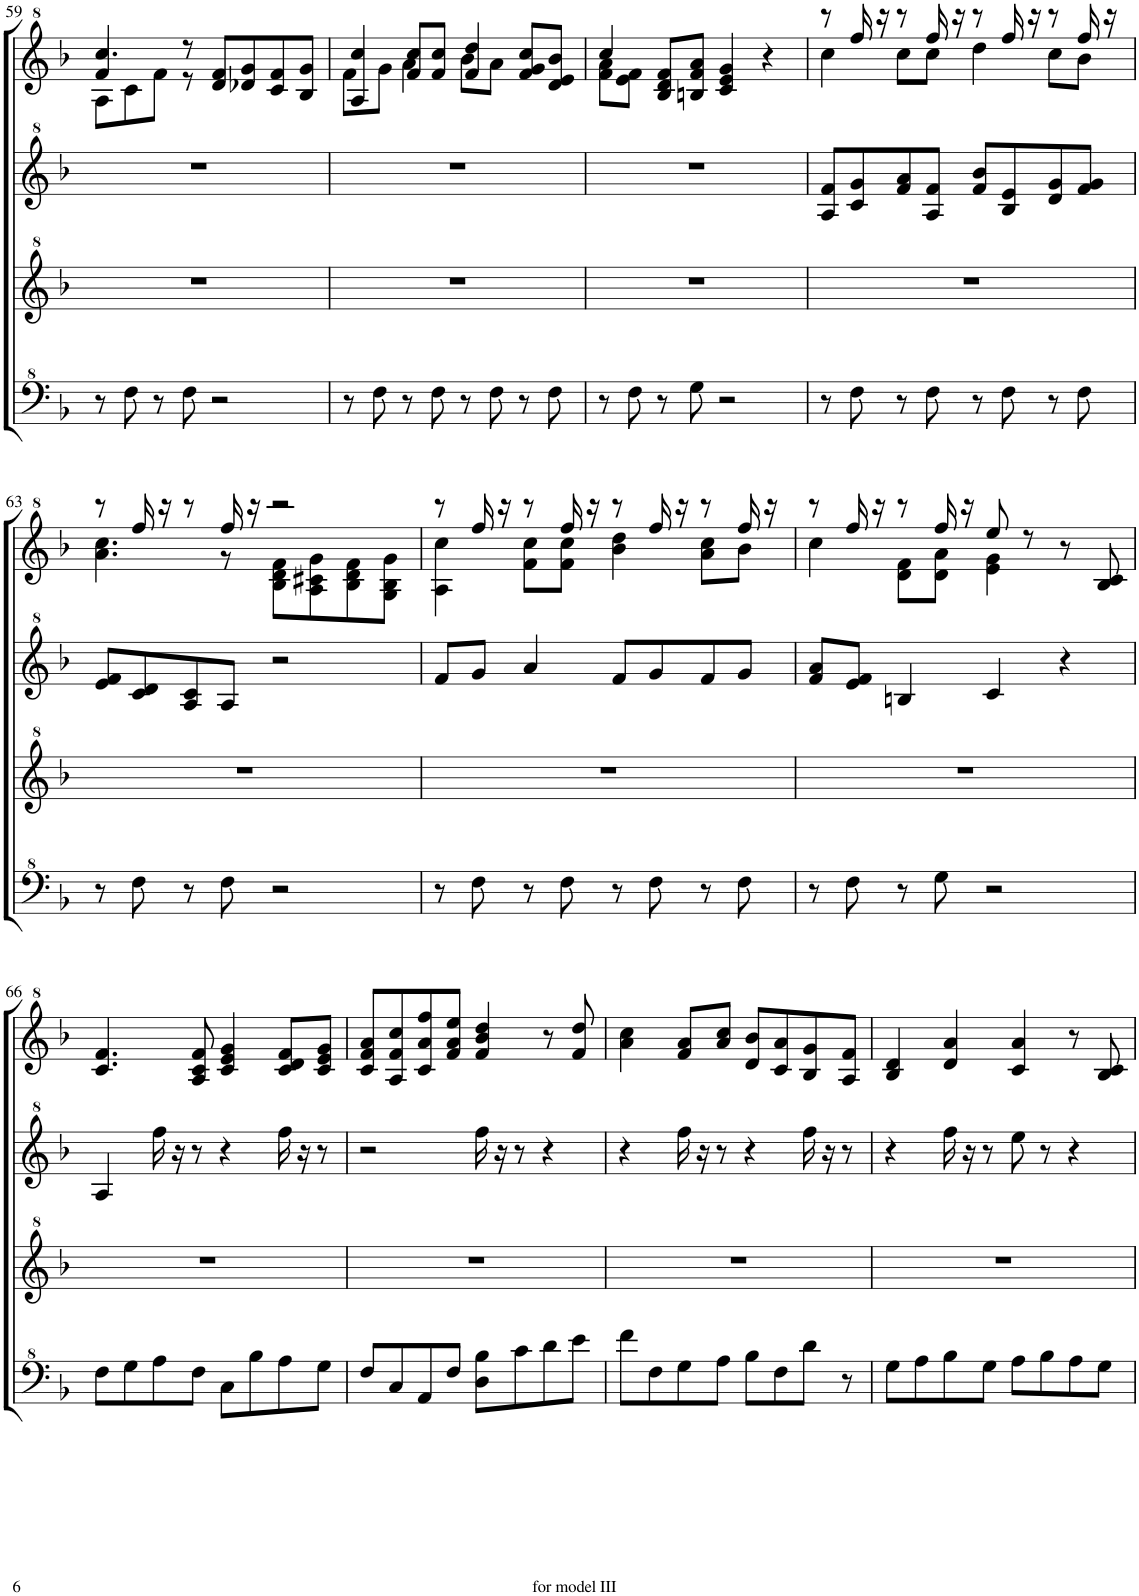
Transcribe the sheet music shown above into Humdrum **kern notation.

**kern	**kern	**kern	**kern
*part1	*part1	*part1	*part1
*staff4	*staff3	*staff2	*staff1
*I"Model III	*	*	*
!!LO:PB:g=z
*clefF^4	*clefG^2	*clefG^2	*clefG^2
*k[b-]	*k[b-]	*k[b-]	*k[b-]
*M4/4	*M4/4	*M4/4	*M4/4
=59	=59	=59	=59
*	*	*	*^
*	*	*	*	*^
8r	1r	1r	4.ccc/	8a\L	4ff/
8f\	.	.	.	8cc\	.
8r	.	.	.	8ff\J	2.ryy
8f\	.	.	8r	8r	.
2r	.	.	8dd/ 8ff/L	2ryy	.
.	.	.	8dd-X/ 8gg/	.	.
.	.	.	8cc/ 8ff/	.	.
.	.	.	8b-/ 8gg/J	.	.
*	*	*	*	*v	*v
=60	=60	=60	=60	=60
8r	1r	1r	4a/ 4ccc/	8ff\L
8f\	.	.	.	8gg\J
8r	.	.	8ff/ 8ccc/L	4aa\
8f\	.	.	8ff/ 8ccc/J	.
8r	.	.	4ff/ 4ddd/	8bb-\L
8f\	.	.	.	8aa\J
8r	.	.	8ff/ 8gg/ 8ccc/L	4ryy
8f\	.	.	8dd/ 8ee/ 8bb-/J	.
=61	=61	=61	=61	=61
8r	1r	1r	4ccc/	8ff\ 8aa\L
8f\	.	.	.	8ee\ 8ff\J
8r	.	.	8b-/ 8dd/ 8ff/L	2.ryy
8g\	.	.	8bn/ 8ff/ 8aa/J	.
2r	.	.	4cc/ 4ee/ 4gg/	.
.	.	.	4r	.
=62	=62	=62	=62	=62
8r	1r	8a/ 8ff/L	8r	4ccc\
8f\	.	8cc/ 8gg/	16fff/	.
.	.	.	16r	.
8r	.	8ff/ 8aa/	8r	8ccc\L
8f\	.	8a/ 8ff/J	16fff/	8ccc\J
.	.	.	16r	.
8r	.	8ff/ 8bb-/L	8r	4ddd\
8f\	.	8b-/ 8ee/	16fff/	.
.	.	.	16r	.
8r	.	8dd/ 8gg/	8r	8ccc\L
8f\	.	8ff/ 8gg/J	16fff/	8bb-\J
.	.	.	16r	.
!!LO:LB:g=z	!!
=63	=63	=63	=63	=63
8r	1r	8ee/ 8ff/L	8r	4.aa\ 4.ccc\
8f\	.	8cc/ 8dd/	16fff/	.
.	.	.	16r	.
8r	.	8a/ 8cc/	8r	.
8f\	.	8a/J	16fff/	8r
.	.	.	16r	.
2r	.	2r	2r	8b-\ 8dd\ 8ff\L
.	.	.	.	8a\ 8cc#X\ 8gg\
.	.	.	.	8b-\ 8dd\ 8ff\
.	.	.	.	8g\ 8b-\ 8gg\J
=64	=64	=64	=64	=64
8r	1r	8ff/L	8r	4a\ 4ccc\
8f\	.	8gg/J	16fff/	.
.	.	.	16r	.
8r	.	4aa/	8r	8ff\ 8ccc\L
8f\	.	.	16fff/	8ff\ 8ccc\J
.	.	.	16r	.
8r	.	8ff/L	8r	4bb-\ 4ddd\
8f\	.	8gg/	16fff/	.
.	.	.	16r	.
8r	.	8ff/	8r	8aa\ 8ccc\L
8f\	.	8gg/J	16fff/	8bb-\J
.	.	.	16r	.
=65	=65	=65	=65	=65
8r	1r	8ff/ 8aa/L	8r	4ccc\
8f\	.	8ee/ 8ff/J	16fff/	.
.	.	.	16r	.
8r	.	4bn/	8r	8dd\ 8ff\L
8g\	.	.	16fff/	8dd\ 8aa\J
.	.	.	16r	.
2r	.	4cc/	8eee/	4ee\ 4gg\
.	.	.	8r	.
.	.	4r	8r	4ryy
.	.	.	8b-/ 8cc/	.
*	*	*	*v	*v
!!LO:LB:g=z
=66	=66	=66	=66
8f\L	1r	4a/	4.cc/ 4.ff/
8g\	.	.	.
8a\	.	16fff\	.
.	.	16r	.
8f\J	.	8r	8a/ 8cc/ 8ff/
8c\L	.	4r	4cc/ 4ee/ 4gg/
8b-\	.	.	.
8a\	.	16fff\	8cc/ 8dd/ 8ff/L
.	.	16r	.
8g\J	.	8r	8cc/ 8ee/ 8gg/J
=67	=67	=67	=67
8f/L	1r	2r	8cc/ 8ff/ 8aa/L
8c/	.	.	8a/ 8ff/ 8ccc/
8A/	.	.	8cc/ 8aa/ 8fff/
8f/J	.	.	8ff/ 8aa/ 8eee/J
8d\ 8b-\L	.	16fff\	4ff/ 4bb-/ 4ddd/
.	.	16r	.
8cc\	.	8r	.
8dd\	.	4r	8r
8ee\J	.	.	8ff/ 8ddd/
=68	=68	=68	=68
8ff\L	1r	4r	4aa\ 4ccc\
8f\	.	.	.
8g\	.	16fff\	8ff/ 8aa/L
.	.	16r	.
8a\J	.	8r	8aa/ 8ccc/J
8b-\L	.	4r	8dd/ 8bb-/L
8f\	.	.	8cc/ 8aa/
8dd\J	.	16fff\	8b-/ 8gg/
.	.	16r	.
8r	.	8r	8a/ 8ff/J
=69	=69	=69	=69
8g\L	1r	4r	4b-/ 4dd/
8a\	.	.	.
8b-\	.	16fff\	4dd/ 4aa/
.	.	16r	.
8g\J	.	8r	.
8a\L	.	8eee\	4cc/ 4aa/
8b-\	.	8r	.
8a\	.	4r	8r
8g\J	.	.	8b-/ 8cc/
=	=	=	=
*-	*-	*-	*-
